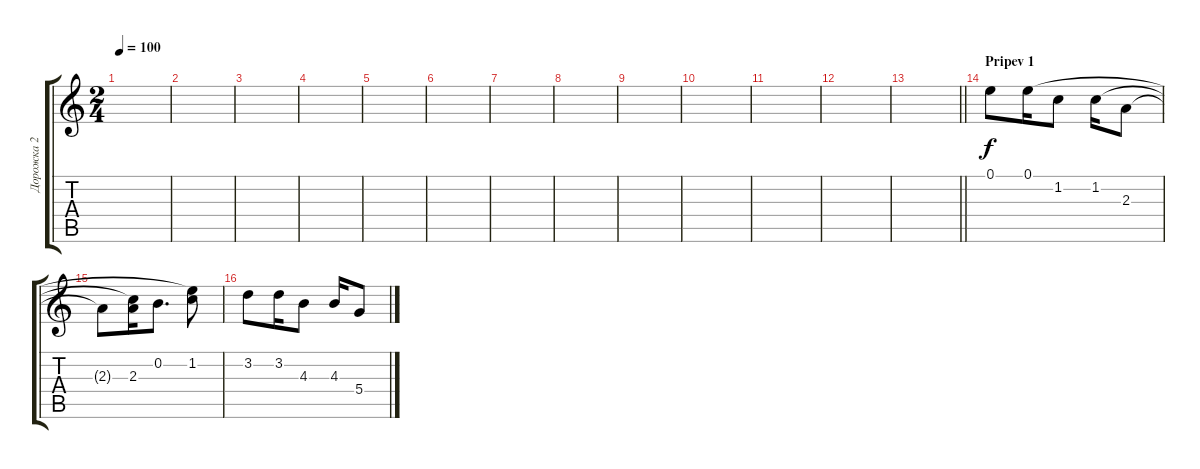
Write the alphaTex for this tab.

\track ("Дорожка 2" "Дорожка 2") {instrument acousticguitarsteel}
\staff {score tabs}
\tuning (E4 B3 G3 D3 A2 E2) {hide}
\ts (2 4)
\tempo 100
\clef g2
\ks c
|
|
|
|
|
|
|
|
|
|
|
|
\barLineRight lightlight
|
\section ("" "Pripev 1")
0.1.8 0.1.16 1.2.8 1.2.16 2.3.8 |
2.3{t}.8 (1.2{t} 2.3).16 0.2.8{d} (0.1{t} 1.2).8 |
3.2.8 3.2.16 4.3.8 4.3.16 5.4.8
